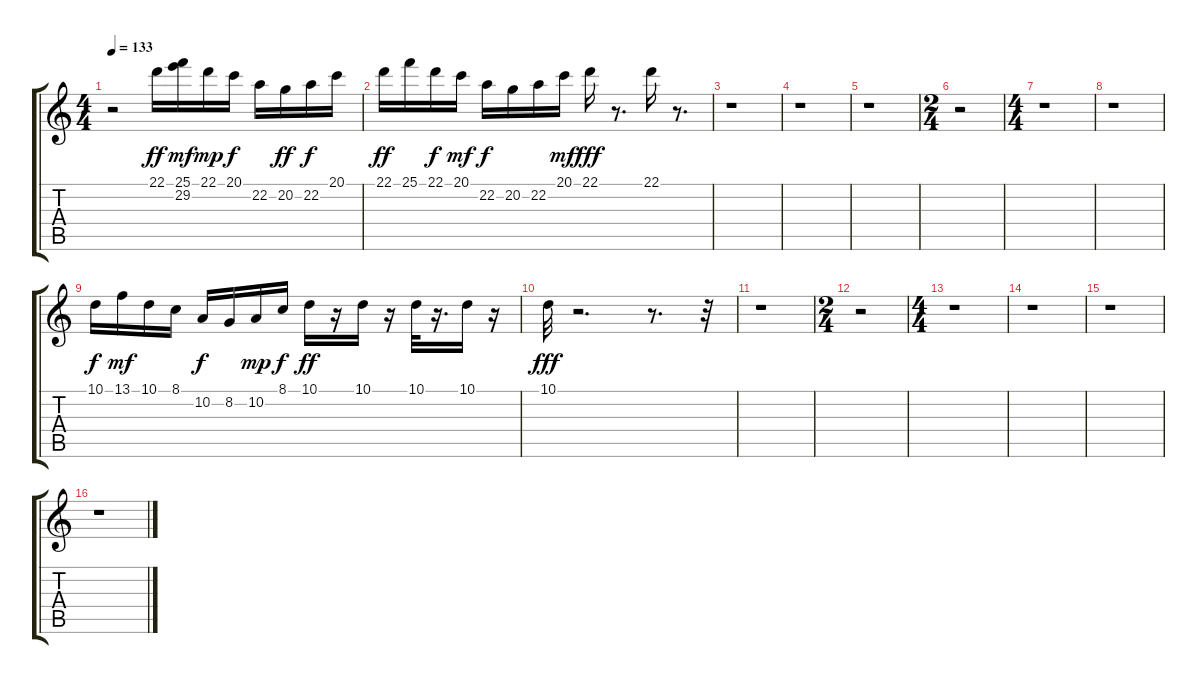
\track "" {instrument xylophone}
\staff {score tabs}
\tuning (E4 B3 G3 D3 A2 E2) {hide}
\ts (4 4)
\tempo 133
\clef g2
\ks c
r.2{dy fff} 22.1.16{dy ff} (25.1 29.2).16{dy mf} 22.1.16{dy mp} 20.1.16{dy f} 22.2.16 20.2.16{dy ff} 22.2.16{dy f} 20.1.16 |
22.1.16{dy ff} 25.1.16 22.1.16{dy f} 20.1.16{dy mf} 22.2.16{dy f} 20.2.16 22.2.16 20.1.16{dy mf} 22.1.16{dy fff} r.8{d} 22.1.16 r.8{d} |
r.1 |
r.1 |
r.1 |
\ts (2 4)
r.2 |
\ts (4 4)
r.1 |
r.1 |
10.1.16{dy f} 13.1.16{dy mf} 10.1.16 8.1.16 10.2.16{dy f} 8.2.16 10.2.16{dy mp} 8.1.16{dy f} 10.1.16{dy ff} r.16 10.1.16 r.16 10.1.32 r.16{d} 10.1.16 r.16 |
10.1.32{dy fff} r.2{d} r.8{d} r.32 |
r.1 |
\ts (2 4)
r.2 |
\ts (4 4)
r.1 |
r.1 |
r.1 |
r.1
